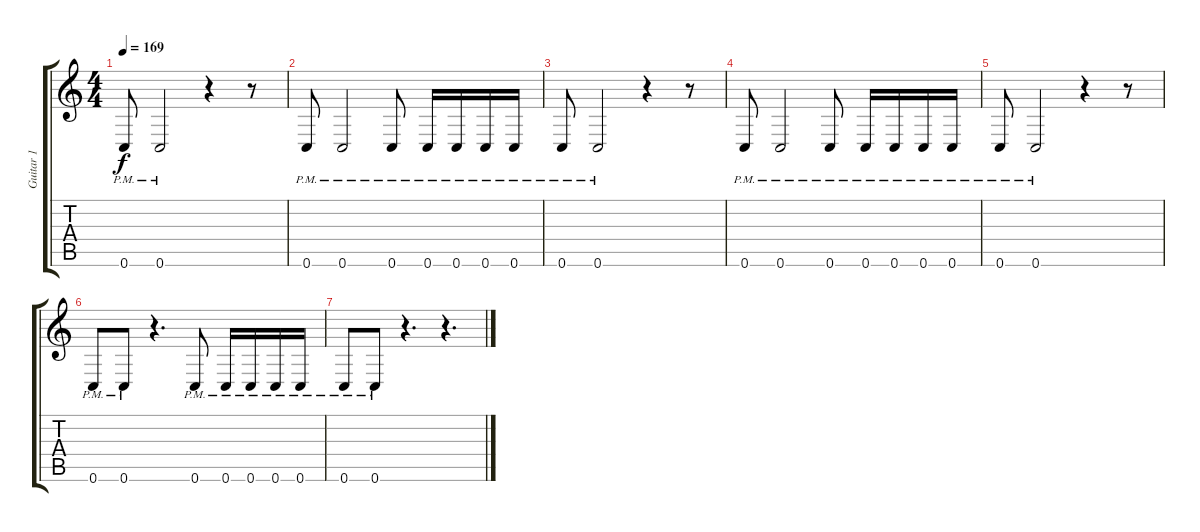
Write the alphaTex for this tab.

\track ("Guitar 1" "Guitar 1") {instrument distortionguitar}
\staff {score tabs}
\tuning (D4 A3 F3 C3 G2 C2) {hide}
\ts (4 4)
\tempo 169
\clef g2
\ks c
0.6{pm}.8{dy f} 0.6{pm}.2 r.4 r.8 |
0.6{pm}.8 0.6{pm}.2 0.6{pm}.8 0.6{pm}.16 0.6{pm}.16 0.6{pm}.16 0.6{pm}.16 |
0.6{pm}.8 0.6{pm}.2 r.4 r.8 |
0.6{pm}.8 0.6{pm}.2 0.6{pm}.8 0.6{pm}.16 0.6{pm}.16 0.6{pm}.16 0.6{pm}.16 |
0.6{pm}.8 0.6{pm}.2 r.4 r.8 |
0.6{pm}.8 0.6{pm}.8 r.4{d} 0.6{pm}.8 0.6{pm}.16 0.6{pm}.16 0.6{pm}.16 0.6{pm}.16 |
0.6{pm}.8 0.6{pm}.8 r.4{d} r.4{d}
